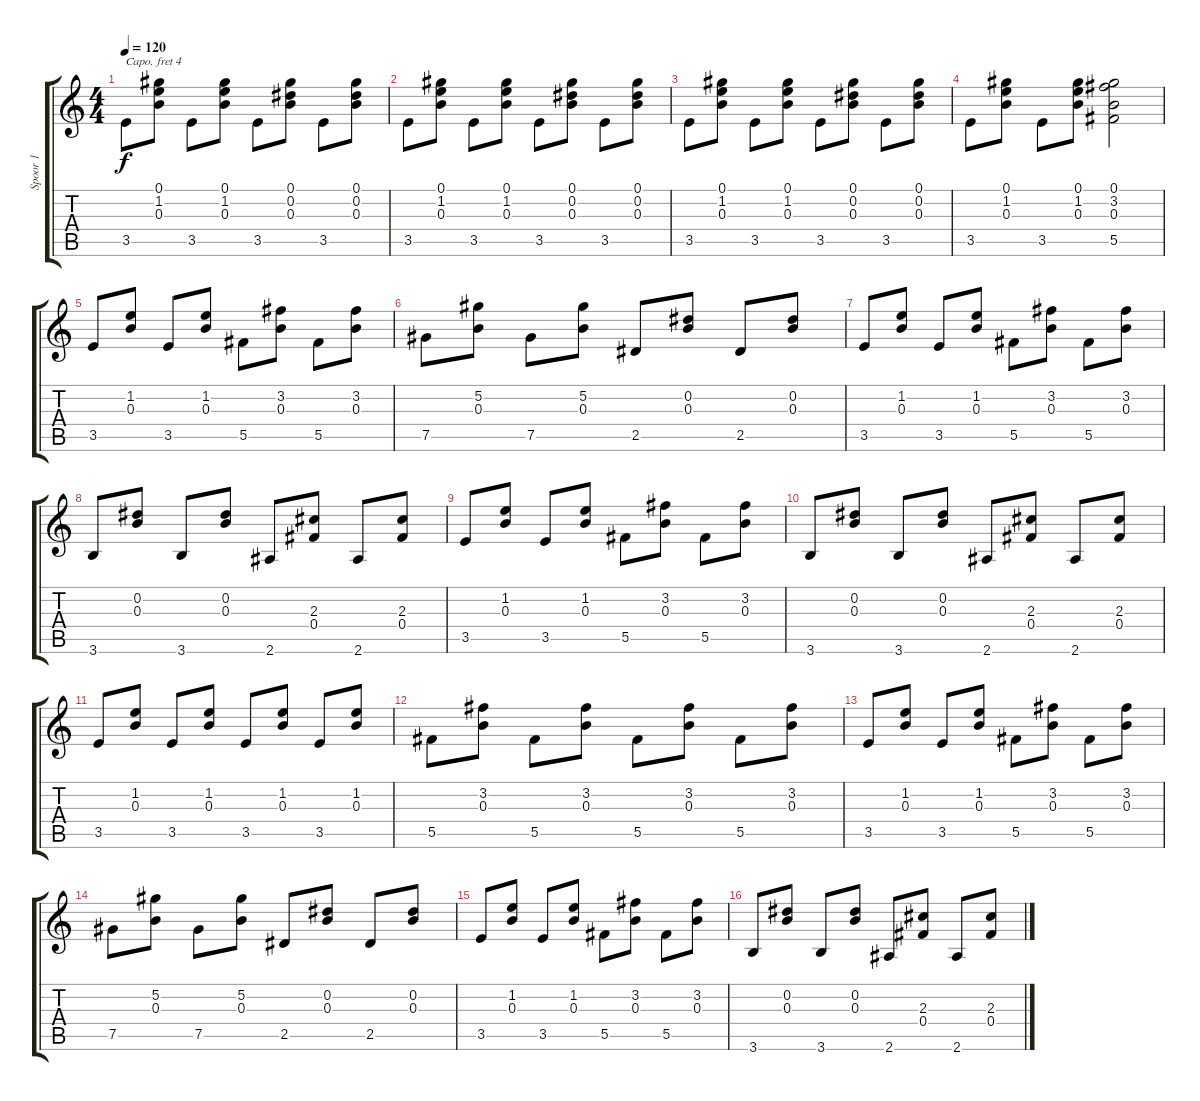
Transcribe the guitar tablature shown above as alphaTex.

\track ("Spoor 1" "Spoor 1") {instrument acousticguitarsteel}
\staff {score tabs}
\capo 4
\tuning (E4 B3 G3 D3 A2 E2) {hide}
\ts (4 4)
\tempo 120
\clef g2
\ks c
3.5.8{dy f} (0.1 1.2 0.3).8 3.5.8 (0.1 1.2 0.3).8 3.5.8 (0.1 0.2 0.3).8 3.5.8 (0.1 0.2 0.3).8 |
3.5.8 (0.1 1.2 0.3).8 3.5.8 (0.1 1.2 0.3).8 3.5.8 (0.1 0.2 0.3).8 3.5.8 (0.1 0.2 0.3).8 |
3.5.8 (0.1 1.2 0.3).8 3.5.8 (0.1 1.2 0.3).8 3.5.8 (0.1 0.2 0.3).8 3.5.8 (0.1 0.2 0.3).8 |
3.5.8 (0.1 1.2 0.3).8 3.5.8 (0.1 1.2 0.3).8 (0.1 3.2 0.3 5.5).2 |
3.5.8 (1.2 0.3).8 3.5.8 (1.2 0.3).8 5.5.8 (3.2 0.3).8 5.5.8 (3.2 0.3).8 |
7.5.8 (5.2 0.3).8 7.5.8 (5.2 0.3).8 2.5.8 (0.2 0.3).8 2.5.8 (0.2 0.3).8 |
3.5.8 (1.2 0.3).8 3.5.8 (1.2 0.3).8 5.5.8 (3.2 0.3).8 5.5.8 (3.2 0.3).8 |
3.6.8 (0.2 0.3).8 3.6.8 (0.2 0.3).8 2.6.8 (2.3 0.4).8 2.6.8 (2.3 0.4).8 |
3.5.8 (1.2 0.3).8 3.5.8 (1.2 0.3).8 5.5.8 (3.2 0.3).8 5.5.8 (3.2 0.3).8 |
3.6.8 (0.2 0.3).8 3.6.8 (0.2 0.3).8 2.6.8 (2.3 0.4).8 2.6.8 (2.3 0.4).8 |
3.5.8 (1.2 0.3).8 3.5.8 (1.2 0.3).8 3.5.8 (1.2 0.3).8 3.5.8 (1.2 0.3).8 |
5.5.8 (3.2 0.3).8 5.5.8 (3.2 0.3).8 5.5.8 (3.2 0.3).8 5.5.8 (3.2 0.3).8 |
3.5.8 (1.2 0.3).8 3.5.8 (1.2 0.3).8 5.5.8 (3.2 0.3).8 5.5.8 (3.2 0.3).8 |
7.5.8 (5.2 0.3).8 7.5.8 (5.2 0.3).8 2.5.8 (0.2 0.3).8 2.5.8 (0.2 0.3).8 |
3.5.8 (1.2 0.3).8 3.5.8 (1.2 0.3).8 5.5.8 (3.2 0.3).8 5.5.8 (3.2 0.3).8 |
3.6.8 (0.2 0.3).8 3.6.8 (0.2 0.3).8 2.6.8 (2.3 0.4).8 2.6.8 (2.3 0.4).8
